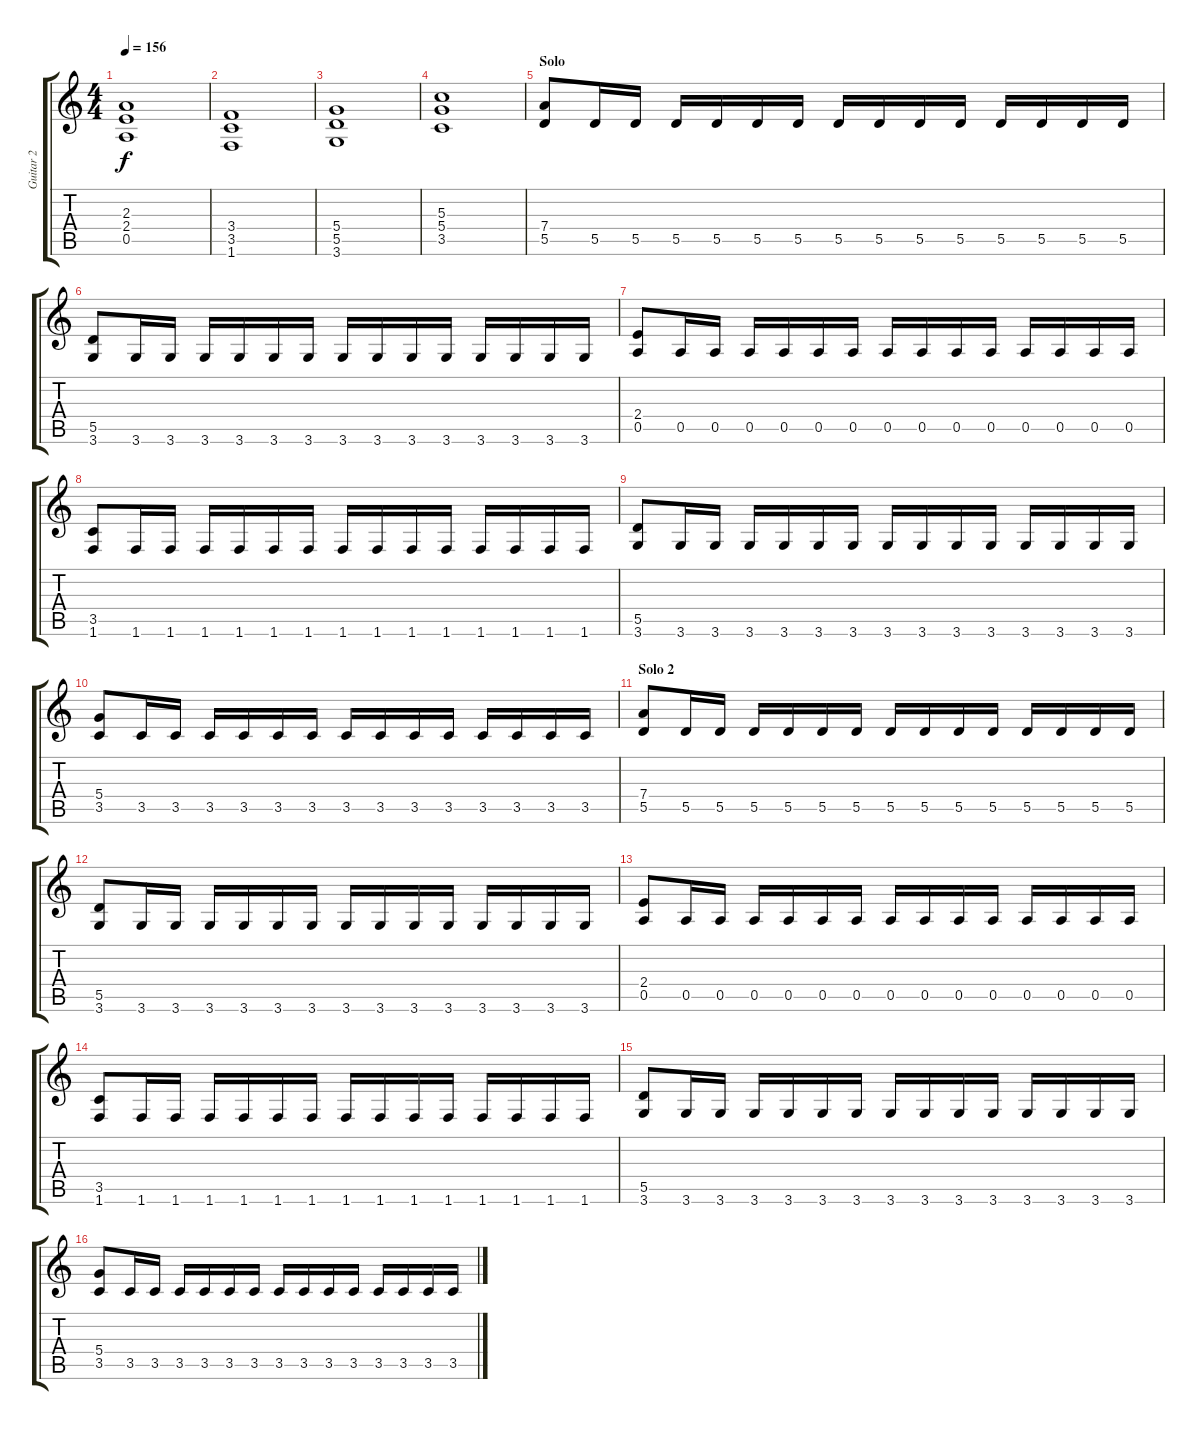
\track ("Guitar 2" "Guitar 2") {instrument distortionguitar}
\staff {score tabs}
\tuning (E4 B3 G3 D3 A2 E2) {hide}
\ts (4 4)
\tempo 156
\clef g2
\ks c
(2.3 2.4 0.5).1{dy f} |
(3.4 3.5 1.6).1 |
(5.4 5.5 3.6).1 |
(5.3 5.4 3.5).1 |
\section ("" "Solo")
(7.4 5.5).8 5.5.16 5.5.16 5.5.16 5.5.16 5.5.16 5.5.16 5.5.16 5.5.16 5.5.16 5.5.16 5.5.16 5.5.16 5.5.16 5.5.16 |
(5.5 3.6).8 3.6.16 3.6.16 3.6.16 3.6.16 3.6.16 3.6.16 3.6.16 3.6.16 3.6.16 3.6.16 3.6.16 3.6.16 3.6.16 3.6.16 |
(2.4 0.5).8 0.5.16 0.5.16 0.5.16 0.5.16 0.5.16 0.5.16 0.5.16 0.5.16 0.5.16 0.5.16 0.5.16 0.5.16 0.5.16 0.5.16 |
(3.5 1.6).8 1.6.16 1.6.16 1.6.16 1.6.16 1.6.16 1.6.16 1.6.16 1.6.16 1.6.16 1.6.16 1.6.16 1.6.16 1.6.16 1.6.16 |
(5.5 3.6).8 3.6.16 3.6.16 3.6.16 3.6.16 3.6.16 3.6.16 3.6.16 3.6.16 3.6.16 3.6.16 3.6.16 3.6.16 3.6.16 3.6.16 |
(5.4 3.5).8 3.5.16 3.5.16 3.5.16 3.5.16 3.5.16 3.5.16 3.5.16 3.5.16 3.5.16 3.5.16 3.5.16 3.5.16 3.5.16 3.5.16 |
\section ("" "Solo 2")
(7.4 5.5).8 5.5.16 5.5.16 5.5.16 5.5.16 5.5.16 5.5.16 5.5.16 5.5.16 5.5.16 5.5.16 5.5.16 5.5.16 5.5.16 5.5.16 |
(5.5 3.6).8 3.6.16 3.6.16 3.6.16 3.6.16 3.6.16 3.6.16 3.6.16 3.6.16 3.6.16 3.6.16 3.6.16 3.6.16 3.6.16 3.6.16 |
(2.4 0.5).8 0.5.16 0.5.16 0.5.16 0.5.16 0.5.16 0.5.16 0.5.16 0.5.16 0.5.16 0.5.16 0.5.16 0.5.16 0.5.16 0.5.16 |
(3.5 1.6).8 1.6.16 1.6.16 1.6.16 1.6.16 1.6.16 1.6.16 1.6.16 1.6.16 1.6.16 1.6.16 1.6.16 1.6.16 1.6.16 1.6.16 |
(5.5 3.6).8 3.6.16 3.6.16 3.6.16 3.6.16 3.6.16 3.6.16 3.6.16 3.6.16 3.6.16 3.6.16 3.6.16 3.6.16 3.6.16 3.6.16 |
(5.4 3.5).8 3.5.16 3.5.16 3.5.16 3.5.16 3.5.16 3.5.16 3.5.16 3.5.16 3.5.16 3.5.16 3.5.16 3.5.16 3.5.16 3.5.16
